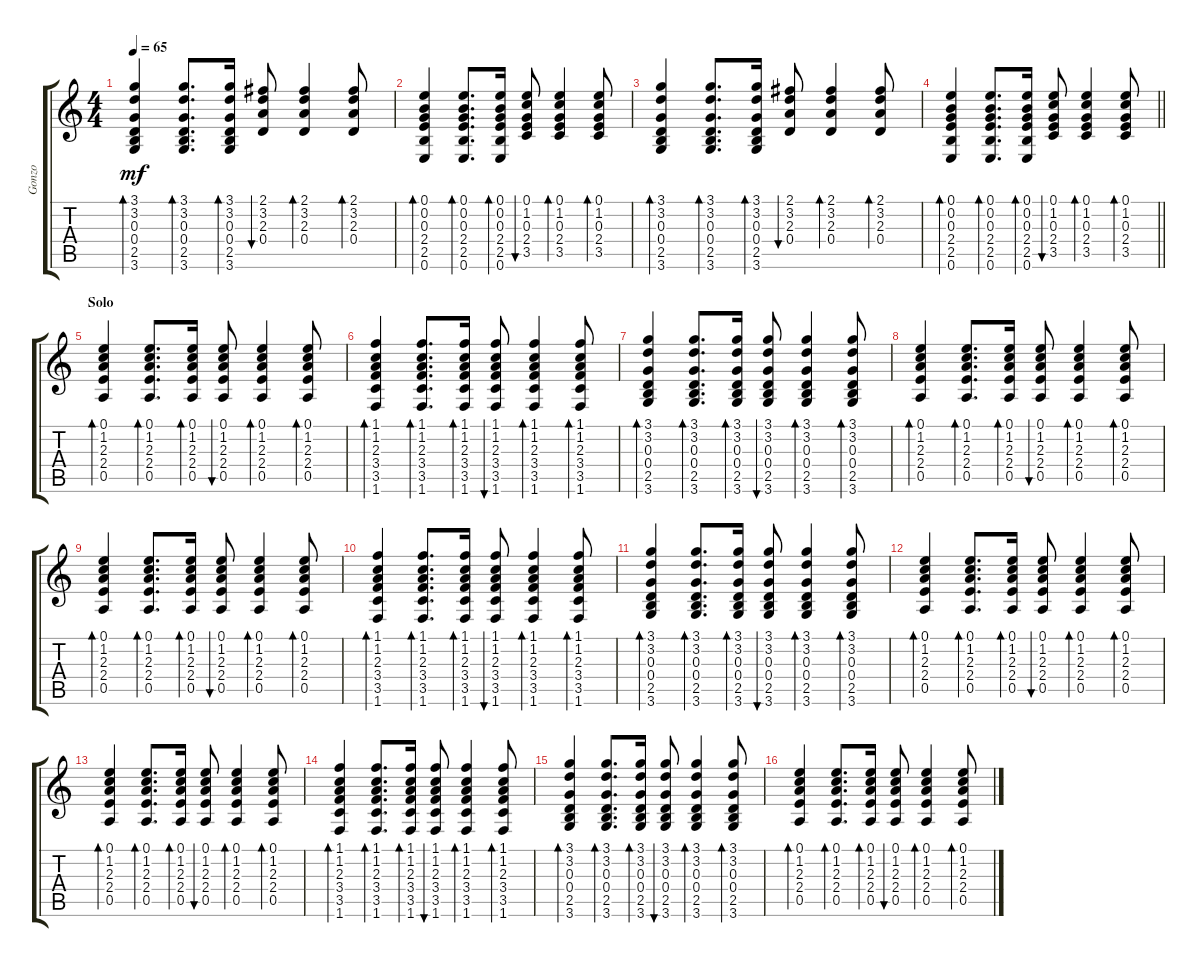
\track ("Gonzo" "Gonzo") {instrument acousticguitarsteel}
\staff {score tabs}
\tuning (E4 B3 G3 D3 A2 E2) {hide}
\ts (4 4)
\tempo 65
\clef g2
\ks c
(3.1 3.2 0.3 0.4 2.5 3.6).4{bd 30 dy mf} (3.1 3.2 0.3 0.4 2.5 3.6).8{d bd 30} (3.1 3.2 0.3 0.4 2.5 3.6).16{bd 30} (2.1 3.2 2.3 0.4).8{bu 30} (2.1 3.2 2.3 0.4).4{bd 30} (2.1 3.2 2.3 0.4).8{bd 30} |
(0.1 0.2 0.3 2.4 2.5 0.6).4{bd 30} (0.1 0.2 0.3 2.4 2.5 0.6).8{d bd 30} (0.1 0.2 0.3 2.4 2.5 0.6).16{bd 30} (0.1 1.2 0.3 2.4 3.5).8{bu 30} (0.1 1.2 0.3 2.4 3.5).4{bd 30} (0.1 1.2 0.3 2.4 3.5).8{bd 30} |
(3.1 3.2 0.3 0.4 2.5 3.6).4{bd 30} (3.1 3.2 0.3 0.4 2.5 3.6).8{d bd 30} (3.1 3.2 0.3 0.4 2.5 3.6).16{bd 30} (2.1 3.2 2.3 0.4).8{bu 30} (2.1 3.2 2.3 0.4).4{bd 30} (2.1 3.2 2.3 0.4).8{bd 30} |
\barLineRight lightlight
(0.1 0.2 0.3 2.4 2.5 0.6).4{bd 30} (0.1 0.2 0.3 2.4 2.5 0.6).8{d bd 30} (0.1 0.2 0.3 2.4 2.5 0.6).16{bd 30} (0.1 1.2 0.3 2.4 3.5).8{bu 30} (0.1 1.2 0.3 2.4 3.5).4{bd 30} (0.1 1.2 0.3 2.4 3.5).8{bd 30} |
\section ("" "Solo")
(0.1 1.2 2.3 2.4 0.5).4{bd 30} (0.1 1.2 2.3 2.4 0.5).8{d bd 30} (0.1 1.2 2.3 2.4 0.5).16{bd 30} (0.1 1.2 2.3 2.4 0.5).8{bu 30} (0.1 1.2 2.3 2.4 0.5).4{bd 30} (0.1 1.2 2.3 2.4 0.5).8{bd 30} |
(1.1 1.2 2.3 3.4 3.5 1.6).4{bd 30} (1.1 1.2 2.3 3.4 3.5 1.6).8{d bd 30} (1.1 1.2 2.3 3.4 3.5 1.6).16{bd 30} (1.1 1.2 2.3 3.4 3.5 1.6).8{bu 30} (1.1 1.2 2.3 3.4 3.5 1.6).4{bd 30} (1.1 1.2 2.3 3.4 3.5 1.6).8{bd 30} |
(3.1 3.2 0.3 0.4 2.5 3.6).4{bd 30} (3.1 3.2 0.3 0.4 2.5 3.6).8{d bd 30} (3.1 3.2 0.3 0.4 2.5 3.6).16{bd 30} (3.1 3.2 0.3 0.4 2.5 3.6).8{bu 30} (3.1 3.2 0.3 0.4 2.5 3.6).4{bd 30} (3.1 3.2 0.3 0.4 2.5 3.6).8{bd 30} |
(0.1 1.2 2.3 2.4 0.5).4{bd 30} (0.1 1.2 2.3 2.4 0.5).8{d bd 30} (0.1 1.2 2.3 2.4 0.5).16{bd 30} (0.1 1.2 2.3 2.4 0.5).8{bu 30} (0.1 1.2 2.3 2.4 0.5).4{bd 30} (0.1 1.2 2.3 2.4 0.5).8{bd 30} |
(0.1 1.2 2.3 2.4 0.5).4{bd 30} (0.1 1.2 2.3 2.4 0.5).8{d bd 30} (0.1 1.2 2.3 2.4 0.5).16{bd 30} (0.1 1.2 2.3 2.4 0.5).8{bu 30} (0.1 1.2 2.3 2.4 0.5).4{bd 30} (0.1 1.2 2.3 2.4 0.5).8{bd 30} |
(1.1 1.2 2.3 3.4 3.5 1.6).4{bd 30} (1.1 1.2 2.3 3.4 3.5 1.6).8{d bd 30} (1.1 1.2 2.3 3.4 3.5 1.6).16{bd 30} (1.1 1.2 2.3 3.4 3.5 1.6).8{bu 30} (1.1 1.2 2.3 3.4 3.5 1.6).4{bd 30} (1.1 1.2 2.3 3.4 3.5 1.6).8{bd 30} |
(3.1 3.2 0.3 0.4 2.5 3.6).4{bd 30} (3.1 3.2 0.3 0.4 2.5 3.6).8{d bd 30} (3.1 3.2 0.3 0.4 2.5 3.6).16{bd 30} (3.1 3.2 0.3 0.4 2.5 3.6).8{bu 30} (3.1 3.2 0.3 0.4 2.5 3.6).4{bd 30} (3.1 3.2 0.3 0.4 2.5 3.6).8{bd 30} |
(0.1 1.2 2.3 2.4 0.5).4{bd 30} (0.1 1.2 2.3 2.4 0.5).8{d bd 30} (0.1 1.2 2.3 2.4 0.5).16{bd 30} (0.1 1.2 2.3 2.4 0.5).8{bu 30} (0.1 1.2 2.3 2.4 0.5).4{bd 30} (0.1 1.2 2.3 2.4 0.5).8{bd 30} |
(0.1 1.2 2.3 2.4 0.5).4{bd 30} (0.1 1.2 2.3 2.4 0.5).8{d bd 30} (0.1 1.2 2.3 2.4 0.5).16{bd 30} (0.1 1.2 2.3 2.4 0.5).8{bu 30} (0.1 1.2 2.3 2.4 0.5).4{bd 30} (0.1 1.2 2.3 2.4 0.5).8{bd 30} |
(1.1 1.2 2.3 3.4 3.5 1.6).4{bd 30} (1.1 1.2 2.3 3.4 3.5 1.6).8{d bd 30} (1.1 1.2 2.3 3.4 3.5 1.6).16{bd 30} (1.1 1.2 2.3 3.4 3.5 1.6).8{bu 30} (1.1 1.2 2.3 3.4 3.5 1.6).4{bd 30} (1.1 1.2 2.3 3.4 3.5 1.6).8{bd 30} |
(3.1 3.2 0.3 0.4 2.5 3.6).4{bd 30} (3.1 3.2 0.3 0.4 2.5 3.6).8{d bd 30} (3.1 3.2 0.3 0.4 2.5 3.6).16{bd 30} (3.1 3.2 0.3 0.4 2.5 3.6).8{bu 30} (3.1 3.2 0.3 0.4 2.5 3.6).4{bd 30} (3.1 3.2 0.3 0.4 2.5 3.6).8{bd 30} |
(0.1 1.2 2.3 2.4 0.5).4{bd 30} (0.1 1.2 2.3 2.4 0.5).8{d bd 30} (0.1 1.2 2.3 2.4 0.5).16{bd 30} (0.1 1.2 2.3 2.4 0.5).8{bu 30} (0.1 1.2 2.3 2.4 0.5).4{bd 30} (0.1 1.2 2.3 2.4 0.5).8{bd 30}
